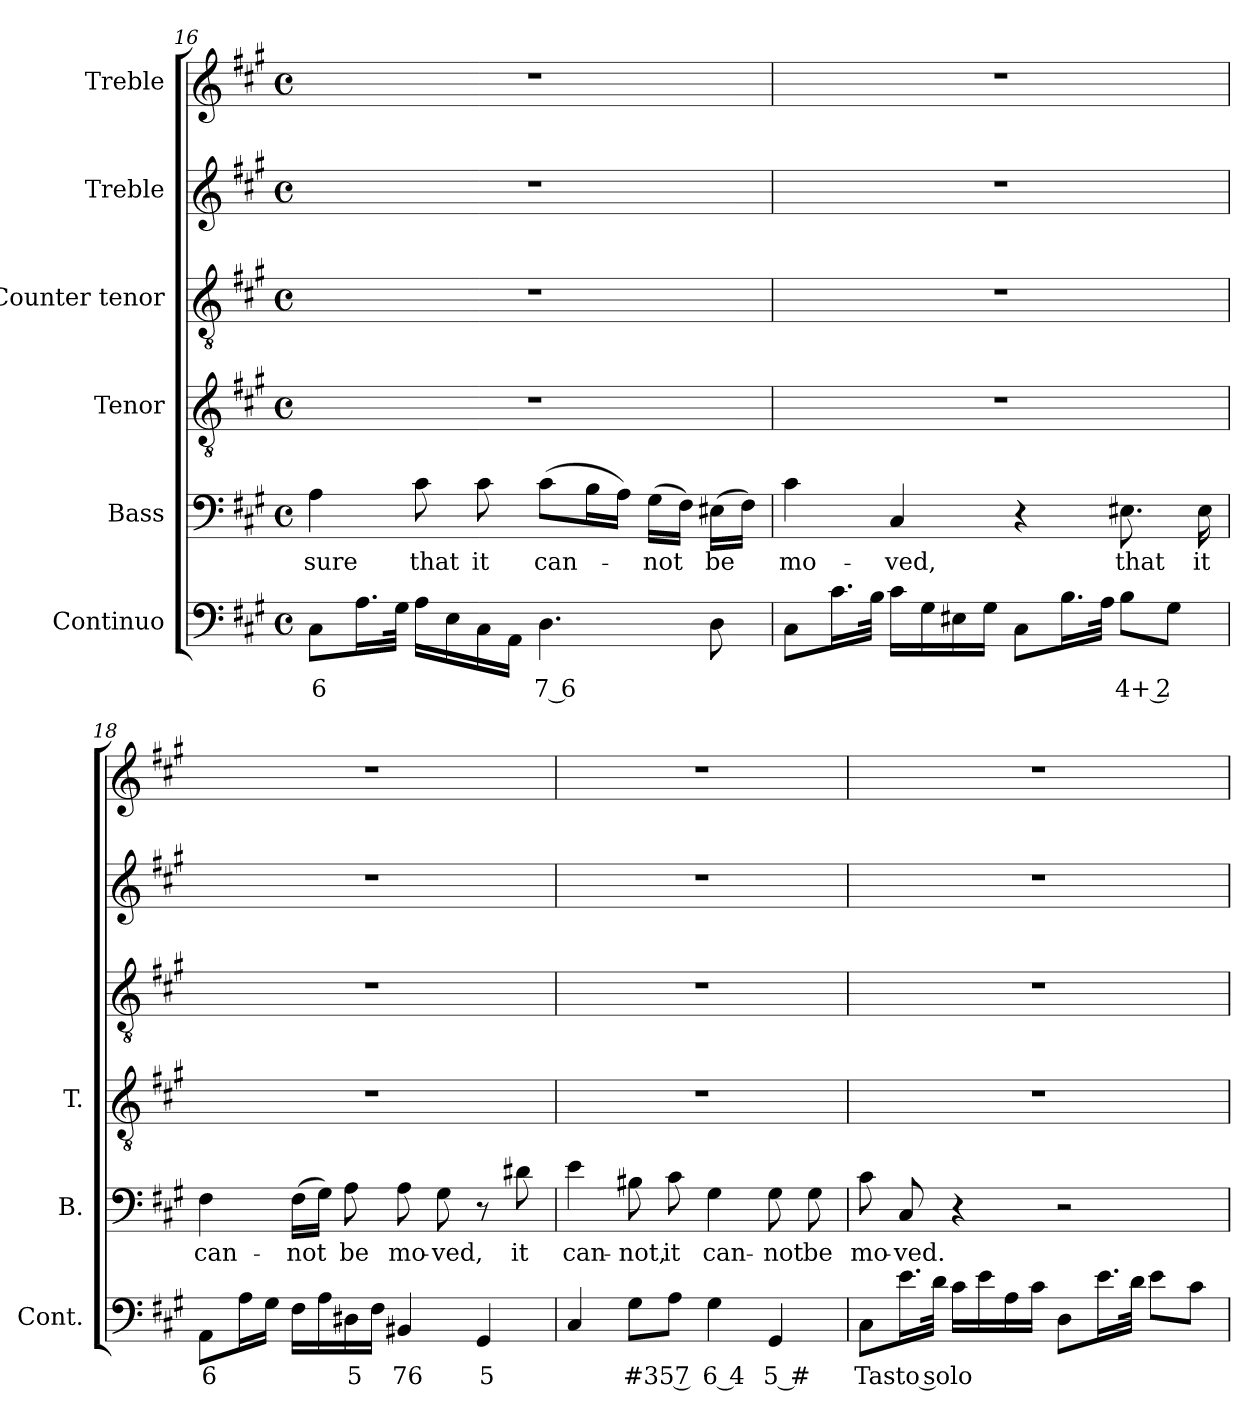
**kern	**text	**kern	**text	**kern	**kern	**kern	**kern
*part6	*part6	*part5	*part5	*part4	*part3	*part2	*part1
*staff6	*staff6	*staff5	*staff5	*staff4	*staff3	*staff2	*staff1
*I"Continuo	*	*I"Bass	*	*I"Tenor	*I"Counter tenor	*I"Treble	*I"Treble
*I'Cont.	*	*I'B.	*	*I'T.	*	*	*
!!LO:LB:g=z
*clefF4	*	*clefF4	*	*clefGv2	*clefGv2	*clefG2	*clefG2
*	*	*	*	*ITrd7c12	*ITrd7c12	*	*
*k[f#c#g#]	*	*k[f#c#g#]	*	*k[f#c#g#]	*k[f#c#g#]	*k[f#c#g#]	*k[f#c#g#]
*A:	*	*A:	*	*A:	*A:	*A:	*A:
*M4/4	*	*M4/4	*	*M4/4	*M4/4	*M4/4	*M4/4
*met(c)	*	*met(c)	*	*met(c)	*met(c)	*met(c)	*met(c)
=16	=16	=16	=16	=16	=16	=16	=16
!	!LO:LY:b:color=#000000	!	!	!	!	!	!
!	!	!	!LO:LY:b:color=#000000	!	!	!	!
8C#i\L	6	4Ai\	sure	1r	1r	1r	1r
16.Ai\L	.	.	.	.	.	.	.
32G#i\JJk	.	.	.	.	.	.	.
!	!	!	!LO:LY:b:color=#000000	!	!	!	!
16Ai\LL	.	8c#i\	that	.	.	.	.
16Ei\	.	.	.	.	.	.	.
!	!	!	!LO:LY:b:color=#000000	!	!	!	!
16C#i\	.	8c#i\	it	.	.	.	.
16AAi\JJ	.	.	.	.	.	.	.
!	!LO:LY:b:color=#000000	!	!	!	!	!	!
!	!	!	!LO:LY:b:color=#000000	!	!	!	!
4.Di\	7 6	(8c#i\L	can-	.	.	.	.
.	.	16Bi\L	.	.	.	.	.
.	.	16Ai\JJ)	.	.	.	.	.
!	!	!	!LO:LY:b:color=#000000	!	!	!	!
.	.	(16G#i\LL	-not	.	.	.	.
.	.	16F#i\JJ)	.	.	.	.	.
!	!	!	!LO:LY:b:color=#000000	!	!	!	!
8Di\	.	(16E#Xi\LL	be	.	.	.	.
.	.	16F#i\JJ)	.	.	.	.	.
=17	=17	=17	=17	=17	=17	=17	=17
!	!	!	!LO:LY:b:color=#000000	!	!	!	!
8C#i\L	.	4c#i\	mo-	1r	1r	1r	1r
16.c#i\L	.	.	.	.	.	.	.
32Bi\JJk	.	.	.	.	.	.	.
!	!	!	!LO:LY:b:color=#000000	!	!	!	!
16c#i\LL	.	4C#i/	-ved,	.	.	.	.
16G#i\	.	.	.	.	.	.	.
16E#Xi\	.	.	.	.	.	.	.
16G#i\JJ	.	.	.	.	.	.	.
8C#i\L	.	4r	.	.	.	.	.
16.Bi\L	.	.	.	.	.	.	.
32Ai\JJk	.	.	.	.	.	.	.
!	!LO:LY:b:color=#000000	!	!	!	!	!	!
!	!	!	!LO:LY:b:color=#000000	!	!	!	!
8Bi\L	4+ 2	8.E#Xi\	that	.	.	.	.
8G#i\J	.	.	.	.	.	.	.
!	!	!	!LO:LY:b:color=#000000	!	!	!	!
.	.	16E#i\	it	.	.	.	.
=18	=18	=18	=18	=18	=18	=18	=18
!	!LO:LY:b:color=#000000	!	!	!	!	!	!
!	!	!	!LO:LY:b:color=#000000	!	!	!	!
8AAi\L	6	4F#i\	can-	1r	1r	1r	1r
16Ai\L	.	.	.	.	.	.	.
16G#i\JJ	.	.	.	.	.	.	.
!	!	!	!LO:LY:b:color=#000000	!	!	!	!
16F#i\LL	.	(16F#i\LL	-not	.	.	.	.
16Ai\	.	16G#i\JJ)	.	.	.	.	.
!	!LO:LY:b:color=#000000	!	!	!	!	!	!
!	!	!	!LO:LY:b:color=#000000	!	!	!	!
16D#Xi\	5	8Ai\	be	.	.	.	.
16F#i\JJ	.	.	.	.	.	.	.
!	!LO:LY:b:color=#000000	!	!	!	!	!	!
!	!	!	!LO:LY:b:color=#000000	!	!	!	!
4BB#Xi/	76	8Ai\	mo-	.	.	.	.
!	!	!	!LO:LY:b:color=#000000	!	!	!	!
.	.	8G#i\	-ved,	.	.	.	.
!	!LO:LY:b:color=#000000	!	!	!	!	!	!
4GG#i/	5	8r	.	.	.	.	.
!	!	!	!LO:LY:b:color=#000000	!	!	!	!
.	.	8d#Xi\	it	.	.	.	.
=19	=19	=19	=19	=19	=19	=19	=19
!	!	!	!LO:LY:b:color=#000000	!	!	!	!
4C#i/	.	4ei\	can-	1r	1r	1r	1r
!	!LO:LY:b:color=#000000	!	!	!	!	!	!
!	!	!	!LO:LY:b:color=#000000	!	!	!	!
8G#i\L	#35 7	8B#Xi\	-not,	.	.	.	.
!	!	!	!LO:LY:b:color=#000000	!	!	!	!
8Ai\J	.	8c#i\	it	.	.	.	.
!	!LO:LY:b:color=#000000	!	!	!	!	!	!
!	!	!	!LO:LY:b:color=#000000	!	!	!	!
4G#i\	6 4	4G#i\	can-	.	.	.	.
!	!LO:LY:b:color=#000000	!	!	!	!	!	!
!	!	!	!LO:LY:b:color=#000000	!	!	!	!
4GG#i/	5 #	8G#i\	-not	.	.	.	.
!	!	!	!LO:LY:b:color=#000000	!	!	!	!
.	.	8G#i\	be	.	.	.	.
!!LO:PB:g=z
=20	=20	=20	=20	=20	=20	=20	=20
!	!LO:LY:b:color=#000000	!	!	!	!	!	!
!	!	!	!LO:LY:b:color=#000000	!	!	!	!
8C#i\L	Tasto solo	8c#i\	mo-	1r	1r	1r	1r
!	!	!	!LO:LY:b:color=#000000	!	!	!	!
16.ei\L	.	8C#i/	-ved.	.	.	.	.
32di\JJk	.	.	.	.	.	.	.
16c#i\LL	.	4r	.	.	.	.	.
16ei\	.	.	.	.	.	.	.
16Ai\	.	.	.	.	.	.	.
16c#i\JJ	.	.	.	.	.	.	.
8Di\L	.	2r	.	.	.	.	.
16.ei\L	.	.	.	.	.	.	.
32di\JJk	.	.	.	.	.	.	.
8ei\L	.	.	.	.	.	.	.
8c#i\J	.	.	.	.	.	.	.
=	=	=	=	=	=	=	=
*-	*-	*-	*-	*-	*-	*-	*-
